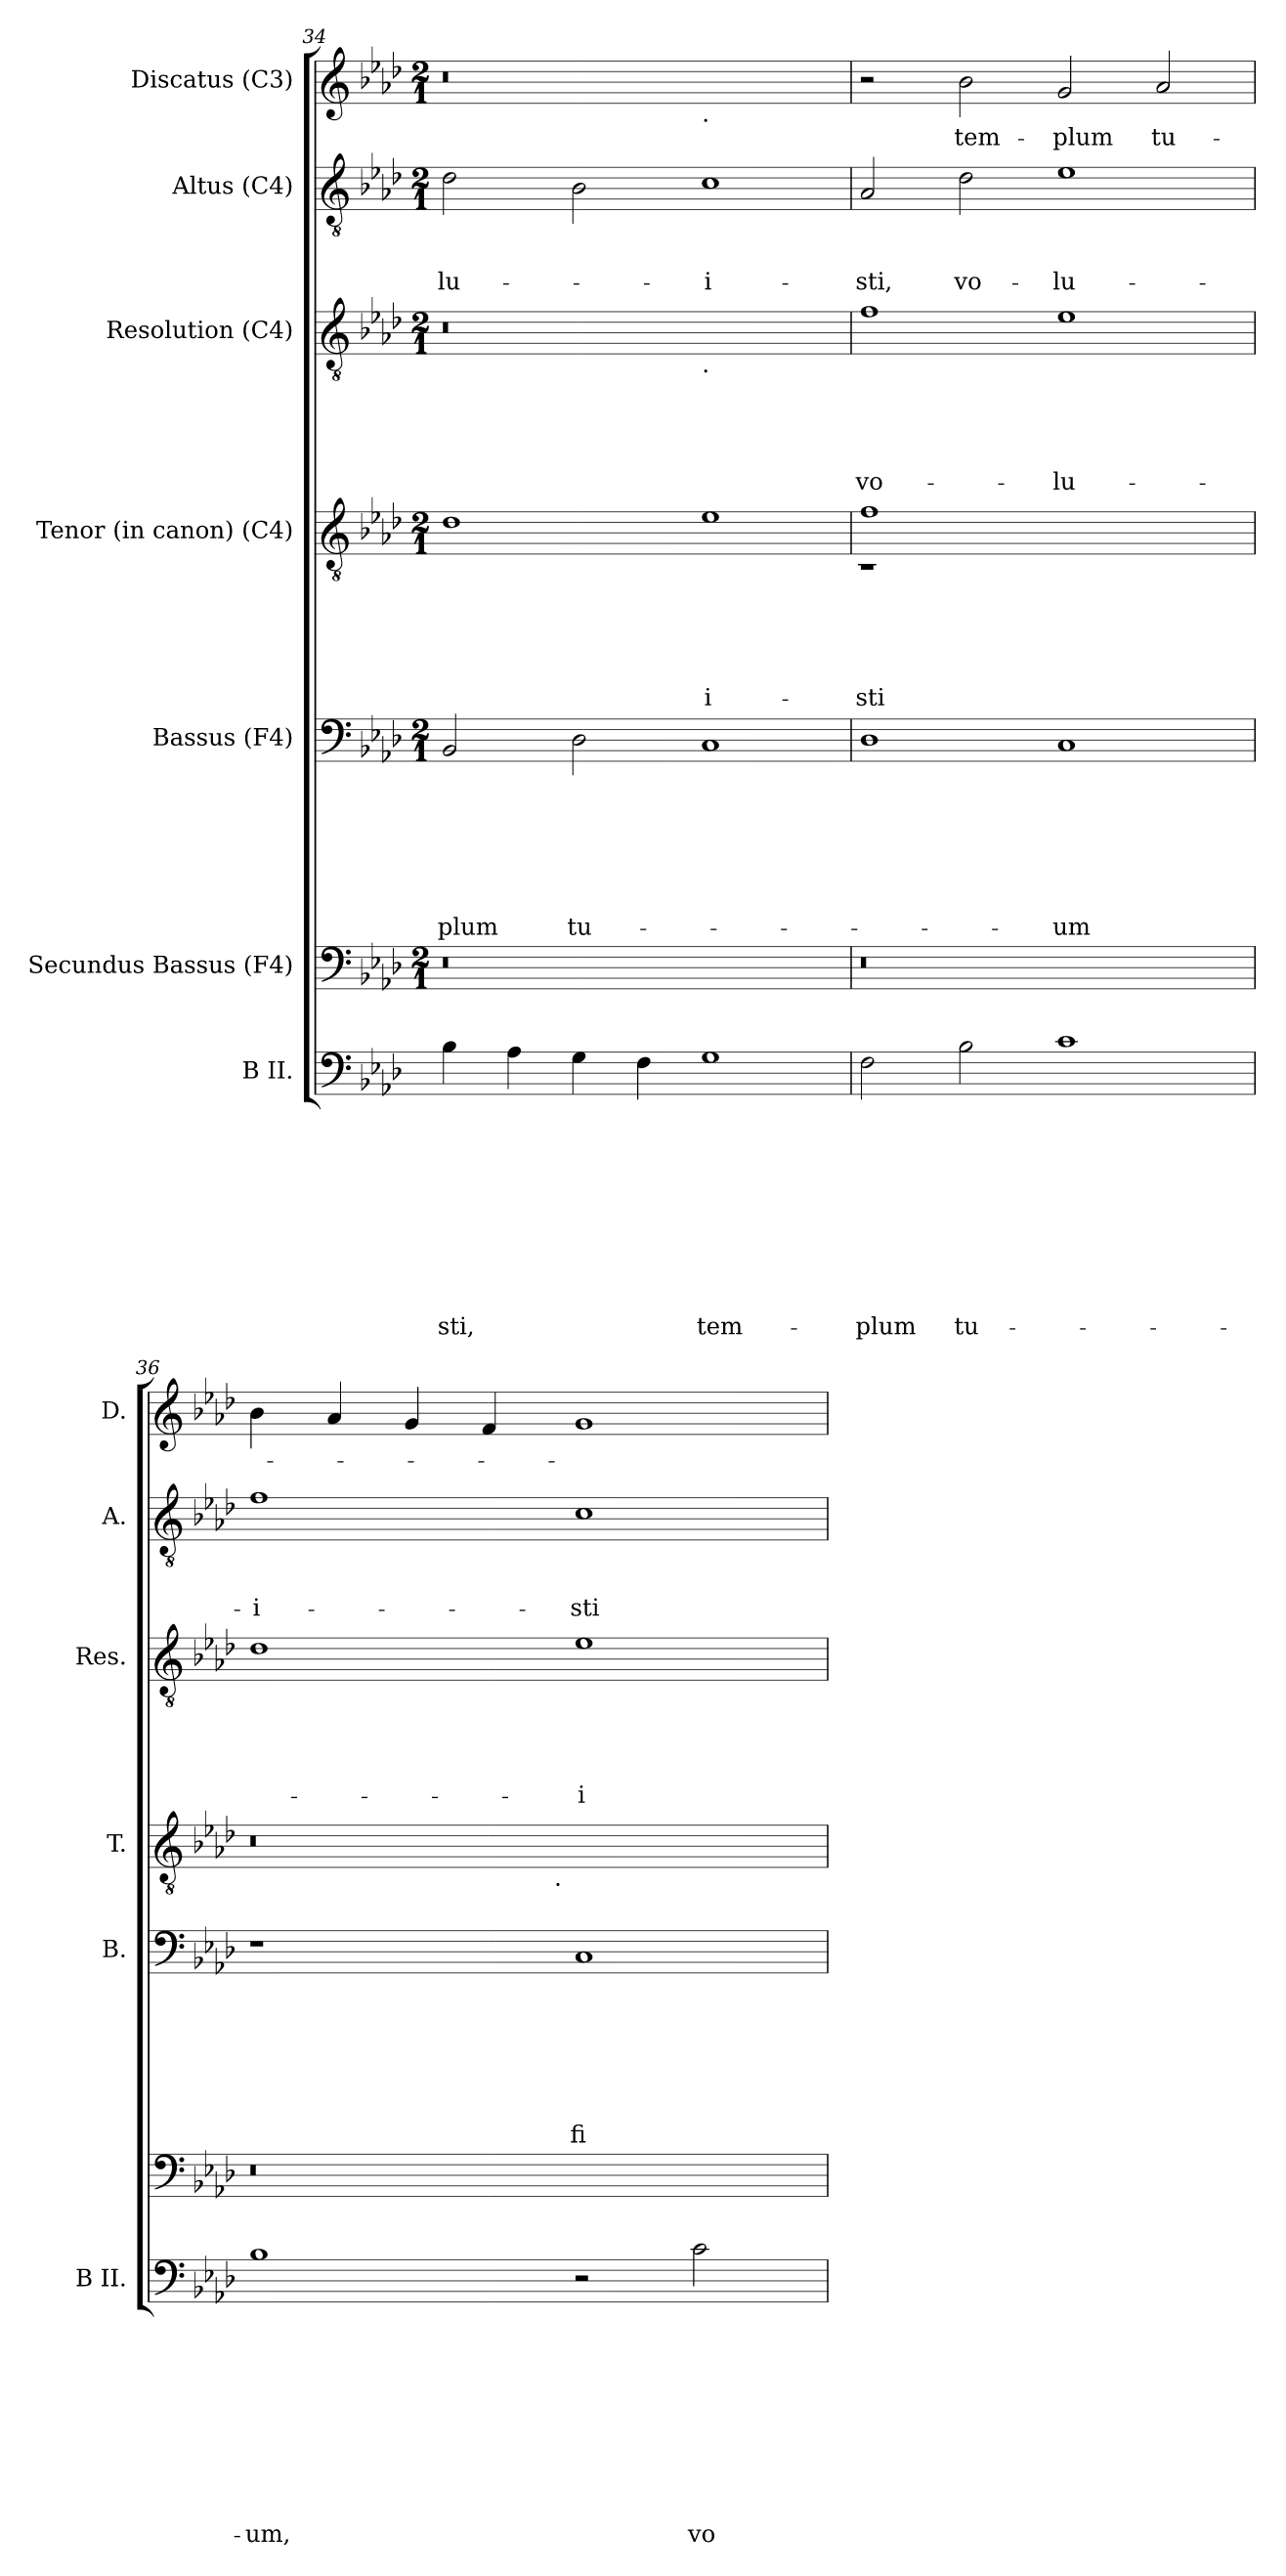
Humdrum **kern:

**kern	**text	**text	**text	**text	**text	**text	**text	**text	**text	**text	**kern	**kern	**text	**text	**text	**text	**text	**text	**text	**kern	**text	**text	**text	**text	**text	**text	**kern	**text	**text	**text	**text	**text	**kern	**text	**text	**text	**kern	**text
*part7	*part7	*part7	*part7	*part7	*part7	*part7	*part7	*part7	*part7	*part7	*part6	*part5	*part5	*part5	*part5	*part5	*part5	*part5	*part5	*part4	*part4	*part4	*part4	*part4	*part4	*part4	*part3	*part3	*part3	*part3	*part3	*part3	*part2	*part2	*part2	*part2	*part1	*part1
*staff7	*staff7	*staff7	*staff7	*staff7	*staff7	*staff7	*staff7	*staff7	*staff7	*staff7	*staff6	*staff5	*staff5	*staff5	*staff5	*staff5	*staff5	*staff5	*staff5	*staff4	*staff4	*staff4	*staff4	*staff4	*staff4	*staff4	*staff3	*staff3	*staff3	*staff3	*staff3	*staff3	*staff2	*staff2	*staff2	*staff2	*staff1	*staff1
*I"B II.	*	*	*	*	*	*	*	*	*	*	*I"Secundus Bassus (F4)	*I"Bassus (F4)	*	*	*	*	*	*	*	*I"Tenor (in canon) (C4)	*	*	*	*	*	*	*I"Resolution (C4)	*	*	*	*	*	*I"Altus (C4)	*	*	*	*I"Discatus (C3)	*
*I'B II.	*	*	*	*	*	*	*	*	*	*	*	*I'B.	*	*	*	*	*	*	*	*I'T.	*	*	*	*	*	*	*I'Res.	*	*	*	*	*	*I'A.	*	*	*	*I'D.	*
*clefF4	*	*	*	*	*	*	*	*	*	*	*clefF4	*clefF4	*	*	*	*	*	*	*	*clefGv2	*	*	*	*	*	*	*clefGv2	*	*	*	*	*	*clefGv2	*	*	*	*clefG2	*
*k[b-e-a-d-]	*	*	*	*	*	*	*	*	*	*	*k[b-e-a-d-]	*k[b-e-a-d-]	*	*	*	*	*	*	*	*k[b-e-a-d-]	*	*	*	*	*	*	*k[b-e-a-d-]	*	*	*	*	*	*k[b-e-a-d-]	*	*	*	*k[b-e-a-d-]	*
*A-:	*	*	*	*	*	*	*	*	*	*	*A-:	*A-:	*	*	*	*	*	*	*	*A-:	*	*	*	*	*	*	*A-:	*	*	*	*	*	*A-:	*	*	*	*A-:	*
*	*	*	*	*	*	*	*	*	*	*	*M2/1	*M2/1	*	*	*	*	*	*	*	*M2/1	*	*	*	*	*	*	*M2/1	*	*	*	*	*	*M2/1	*	*	*	*M2/1	*
=34	=34	=34	=34	=34	=34	=34	=34	=34	=34	=34	=34	=34	=34	=34	=34	=34	=34	=34	=34	=34	=34	=34	=34	=34	=34	=34	=34	=34	=34	=34	=34	=34	=34	=34	=34	=34	=34	=34
!	!	!	!	!	!	!	!	!	!	!LO:LY:b	!	!	!	!	!	!	!	!	!LO:LY:b	!	!	!	!	!	!	!	!	!	!	!	!	!	!	!	!	!LO:LY:b	!	!
*	*	*	*	*	*	*	*	*	*	*	*	*	*	*	*	*	*	*	*	*	*	*	*	*	*	*	*^	*	*	*	*	*	*	*	*	*	*^	*
4B-\	.	.	.	.	.	.	.	.	.	-sti,	0r	2BB-/	.	.	.	.	.	.	-plum	1d-	.	.	.	.	.	.	0r	1ryy	.	.	.	.	.	2d-\	.	.	-lu-	0r	1ryy	.
4A-\	.	.	.	.	.	.	.	.	.	.	.	.	.	.	.	.	.	.	.	.	.	.	.	.	.	.	.	.	.	.	.	.	.	.	.	.	.	.	.	.
!	!	!	!	!	!	!	!	!	!	!	!	!	!	!	!	!	!	!	!LO:LY:b	!	!	!	!	!	!	!	!	!	!	!	!	!	!	!	!	!	!	!	!	!
4G\	.	.	.	.	.	.	.	.	.	.	.	2D-\	.	.	.	.	.	.	tu-	.	.	.	.	.	.	.	.	.	.	.	.	.	.	2B-\	.	.	.	.	.	.
4F\	.	.	.	.	.	.	.	.	.	.	.	.	.	.	.	.	.	.	.	.	.	.	.	.	.	.	.	.	.	.	.	.	.	.	.	.	.	.	.	.
!	!	!	!	!	!	!	!	!	!	!	!	!	!	!	!	!	!	!	!	!	!	!	!	!	!	!	!	!	!	!	!	!	!	!	!	!	!	!	!LO:TX:b:t=.	!
!	!	!	!	!	!	!	!	!	!	!	!	!	!	!	!	!	!	!	!	!	!	!	!	!	!	!	!	!LO:TX:b:t=.	!	!	!	!	!	!	!	!	!	!	!	!
!	!	!	!	!	!	!	!	!	!	!LO:LY:b	!	!	!	!	!	!	!	!	!	!	!	!	!	!	!	!LO:LY:b:rj	!	!	!	!	!	!	!	!	!	!	!LO:LY:b:rj	!	!	!
1G	.	.	.	.	.	.	.	.	.	tem-	.	1C	.	.	.	.	.	.	.	1e-	.	.	.	.	.	-i-	.	1ryy	.	.	.	.	.	1c	.	.	-i-	.	1ryy	.
=35	=35	=35	=35	=35	=35	=35	=35	=35	=35	=35	=35	=35	=35	=35	=35	=35	=35	=35	=35	=35	=35	=35	=35	=35	=35	=35	=35	=35	=35	=35	=35	=35	=35	=35	=35	=35	=35	=35	=35	=35
*	*	*	*	*	*	*	*	*	*	*	*	*	*	*	*	*	*	*	*	*^	*	*	*	*	*	*	*	*	*	*	*	*	*	*	*	*	*	*	*	*
!	!	!	!	!	!	!	!	!	!	!LO:LY:b	!	!	!	!	!	!	!	!	!	!	!LO:N:vis=1	!	!	!	!	!	!LO:LY:b	!	!	!	!	!	!	!LO:LY:b	!	!	!	!LO:LY:b	!	!	!
*	*	*	*	*	*	*	*	*	*	*	*	*	*	*	*	*	*	*	*	*	*	*	*	*	*	*	*	*v	*v	*	*	*	*	*	*	*	*	*	*v	*v	*
2F\	.	.	.	.	.	.	.	.	.	-plum	0r	1D-	.	.	.	.	.	.	.	1f	0rC	.	.	.	.	.	-sti	1f	.	.	.	.	vo-	2A-/	.	.	-sti,	2r	.
!	!	!	!	!	!	!	!	!	!	!LO:LY:b	!	!	!	!	!	!	!	!	!	!	!	!	!	!	!	!	!	!	!	!	!	!	!	!	!	!	!LO:LY:b	!	!LO:LY:b
2B-\	.	.	.	.	.	.	.	.	.	tu-	.	.	.	.	.	.	.	.	.	.	.	.	.	.	.	.	.	.	.	.	.	.	.	2d-\	.	.	vo-	2b-\	tem-
!	!	!	!	!	!	!	!	!	!	!	!	!	!	!	!	!	!	!	!LO:LY:b	!	!	!	!	!	!	!	!	!	!	!	!	!	!LO:LY:b	!	!	!	!LO:LY:b	!	!LO:LY:b:rj
1c	.	.	.	.	.	.	.	.	.	.	.	1C	.	.	.	.	.	.	-um	1ryy	.	.	.	.	.	.	.	1e-	.	.	.	.	-lu-	1e-	.	.	-lu-	2g/	-plum
!	!	!	!	!	!	!	!	!	!	!	!	!	!	!	!	!	!	!	!	!	!	!	!	!	!	!	!	!	!	!	!	!	!	!	!	!	!	!	!LO:LY:b
.	.	.	.	.	.	.	.	.	.	.	.	.	.	.	.	.	.	.	.	.	.	.	.	.	.	.	.	.	.	.	.	.	.	.	.	.	.	2a-/	tu-
=36	=36	=36	=36	=36	=36	=36	=36	=36	=36	=36	=36	=36	=36	=36	=36	=36	=36	=36	=36	=36	=36	=36	=36	=36	=36	=36	=36	=36	=36	=36	=36	=36	=36	=36	=36	=36	=36	=36	=36
!	!	!	!	!	!	!	!	!	!	!LO:LY:b	!	!	!	!	!	!	!	!	!	!	!	!	!	!	!	!	!	!	!	!	!	!	!	!	!	!	!LO:LY:b:rj	!	!
1B-	.	.	.	.	.	.	.	.	.	-um,	0r	1r	.	.	.	.	.	.	.	0r	2ryy	.	.	.	.	.	.	1d-	.	.	.	.	.	1f	.	.	-i-	4b-\	.
.	.	.	.	.	.	.	.	.	.	.	.	.	.	.	.	.	.	.	.	.	.	.	.	.	.	.	.	.	.	.	.	.	.	.	.	.	.	4a-/	.
.	.	.	.	.	.	.	.	.	.	.	.	.	.	.	.	.	.	.	.	.	4...ryy	.	.	.	.	.	.	.	.	.	.	.	.	.	.	.	.	4g/	.
.	.	.	.	.	.	.	.	.	.	.	.	.	.	.	.	.	.	.	.	.	.	.	.	.	.	.	.	.	.	.	.	.	.	.	.	.	.	4f/	.
!	!	!	!	!	!	!	!	!	!	!	!	!	!	!	!	!	!	!	!	!	!LO:TX:b:t=.	!	!	!	!	!	!	!	!	!	!	!	!	!	!	!	!	!	!
.	.	.	.	.	.	.	.	.	.	.	.	.	.	.	.	.	.	.	.	.	1ryy	.	.	.	.	.	.	.	.	.	.	.	.	.	.	.	.	.	.
!	!	!	!	!	!	!	!	!	!	!	!	!	!	!	!	!	!	!	!LO:LY:b	!	!	!	!	!	!	!	!	!	!	!	!	!	!LO:LY:b:rj	!	!	!	!LO:LY:b	!	!
2r	.	.	.	.	.	.	.	.	.	.	.	1C	.	.	.	.	.	.	fi-	.	.	.	.	.	.	.	.	1e-	.	.	.	.	-i-	1c	.	.	-sti	1g	.
!	!	!	!	!	!	!	!	!	!	!LO:LY:b	!	!	!	!	!	!	!	!	!	!	!	!	!	!	!	!	!	!	!	!	!	!	!	!	!	!	!	!	!
2c\	.	.	.	.	.	.	.	.	.	vo-	.	.	.	.	.	.	.	.	.	.	.	.	.	.	.	.	.	.	.	.	.	.	.	.	.	.	.	.	.
.	.	.	.	.	.	.	.	.	.	.	.	.	.	.	.	.	.	.	.	.	32ryy	.	.	.	.	.	.	.	.	.	.	.	.	.	.	.	.	.	.
*	*	*	*	*	*	*	*	*	*	*	*	*	*	*	*	*	*	*	*	*v	*v	*	*	*	*	*	*	*	*	*	*	*	*	*	*	*	*	*	*
=	=	=	=	=	=	=	=	=	=	=	=	=	=	=	=	=	=	=	=	=	=	=	=	=	=	=	=	=	=	=	=	=	=	=	=	=	=	=
*-	*-	*-	*-	*-	*-	*-	*-	*-	*-	*-	*-	*-	*-	*-	*-	*-	*-	*-	*-	*-	*-	*-	*-	*-	*-	*-	*-	*-	*-	*-	*-	*-	*-	*-	*-	*-	*-	*-
